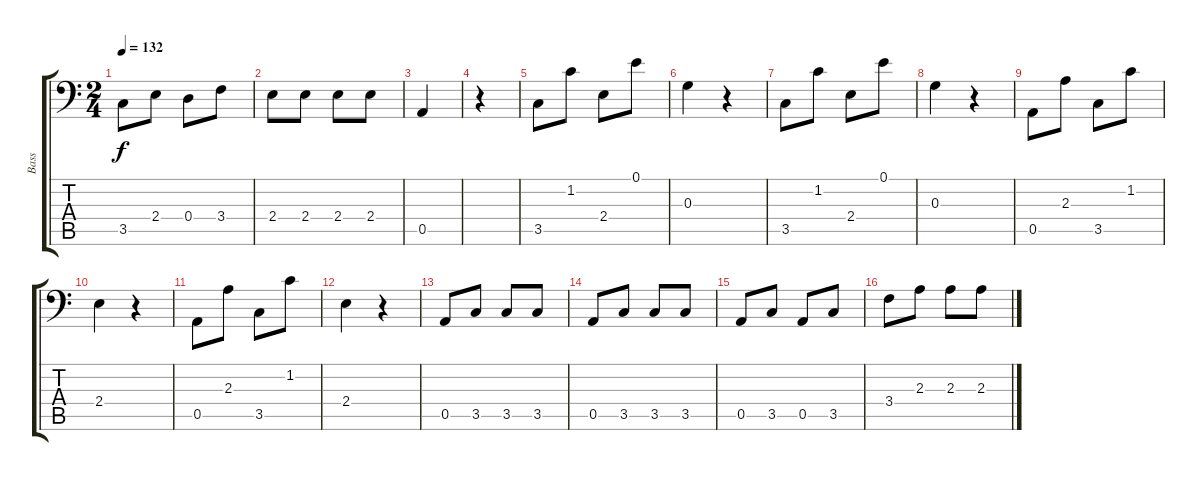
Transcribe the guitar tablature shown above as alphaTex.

\track ("Bass" "Bass") {instrument electricbassfinger}
\staff {score tabs}
\tuning (E3 B2 G2 D2 A1 E1) {hide}
\ts (2 4)
\tempo 132
\clef f4
\ks c
3.5.8{dy f} 2.4.8 0.4.8 3.4.8 |
2.4.8 2.4.8 2.4.8 2.4.8 |
0.5.4 |
r.4 |
3.5.8 1.2.8 2.4.8 0.1.8 |
0.3.4 r.4 |
3.5.8 1.2.8 2.4.8 0.1.8 |
0.3.4 r.4 |
0.5.8 2.3.8 3.5.8 1.2.8 |
2.4.4 r.4 |
0.5.8 2.3.8 3.5.8 1.2.8 |
2.4.4 r.4 |
0.5.8 3.5.8 3.5.8 3.5.8 |
0.5.8 3.5.8 3.5.8 3.5.8 |
0.5.8 3.5.8 0.5.8 3.5.8 |
3.4.8 2.3.8 2.3.8 2.3.8
